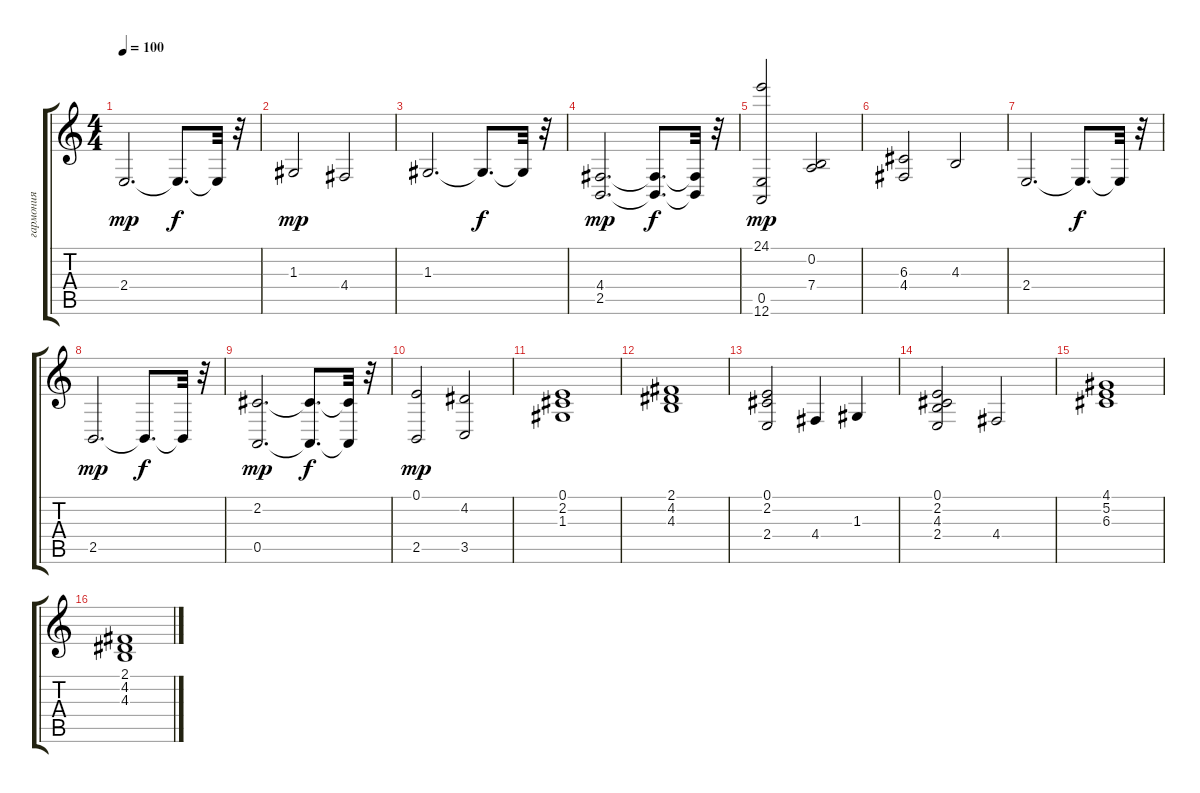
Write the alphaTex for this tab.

\track ("гармония" "гармония") {instrument stringensemble2}
\staff {score tabs}
\tuning (E4 B3 G3 D3 A2 E2) {hide}
\ts (4 4)
\tempo 100
\clef g2
\ks c
2.4.2{d dy mp} 2.4{t}.8{d dy f} 2.4{t}.32 r.32 |
1.3.2{dy mp} 4.4.2 |
1.3.2{d} 1.3{t}.8{d dy f} 1.3{t}.32 r.32 |
(4.4 2.5).2{d dy mp} (4.4{t} 2.5{t}).8{d dy f} (4.4{t} 2.5{t}).32 r.32 |
(24.1 0.5 12.6).2{dy mp} (0.2 7.4).2 |
(6.3 4.4).2 4.3.2 |
2.4.2{d} 2.4{t}.8{d dy f} 2.4{t}.32 r.32 |
2.5.2{d dy mp} 2.5{t}.8{d dy f} 2.5{t}.32 r.32 |
(2.2 0.5).2{d dy mp} (2.2{t} 0.5{t}).8{d dy f} (2.2{t} 0.5{t}).32 r.32 |
(0.1 2.5).2{dy mp} (4.2 3.5).2 |
(0.1 2.2 1.3).1 |
(2.1 4.2 4.3).1 |
(0.1 2.2 2.4).2 4.4.4 1.3.4 |
(0.1 2.2 4.3 2.4).2 4.4.2 |
(4.1 5.2 6.3).1 |
(2.1 4.2 4.3).1
